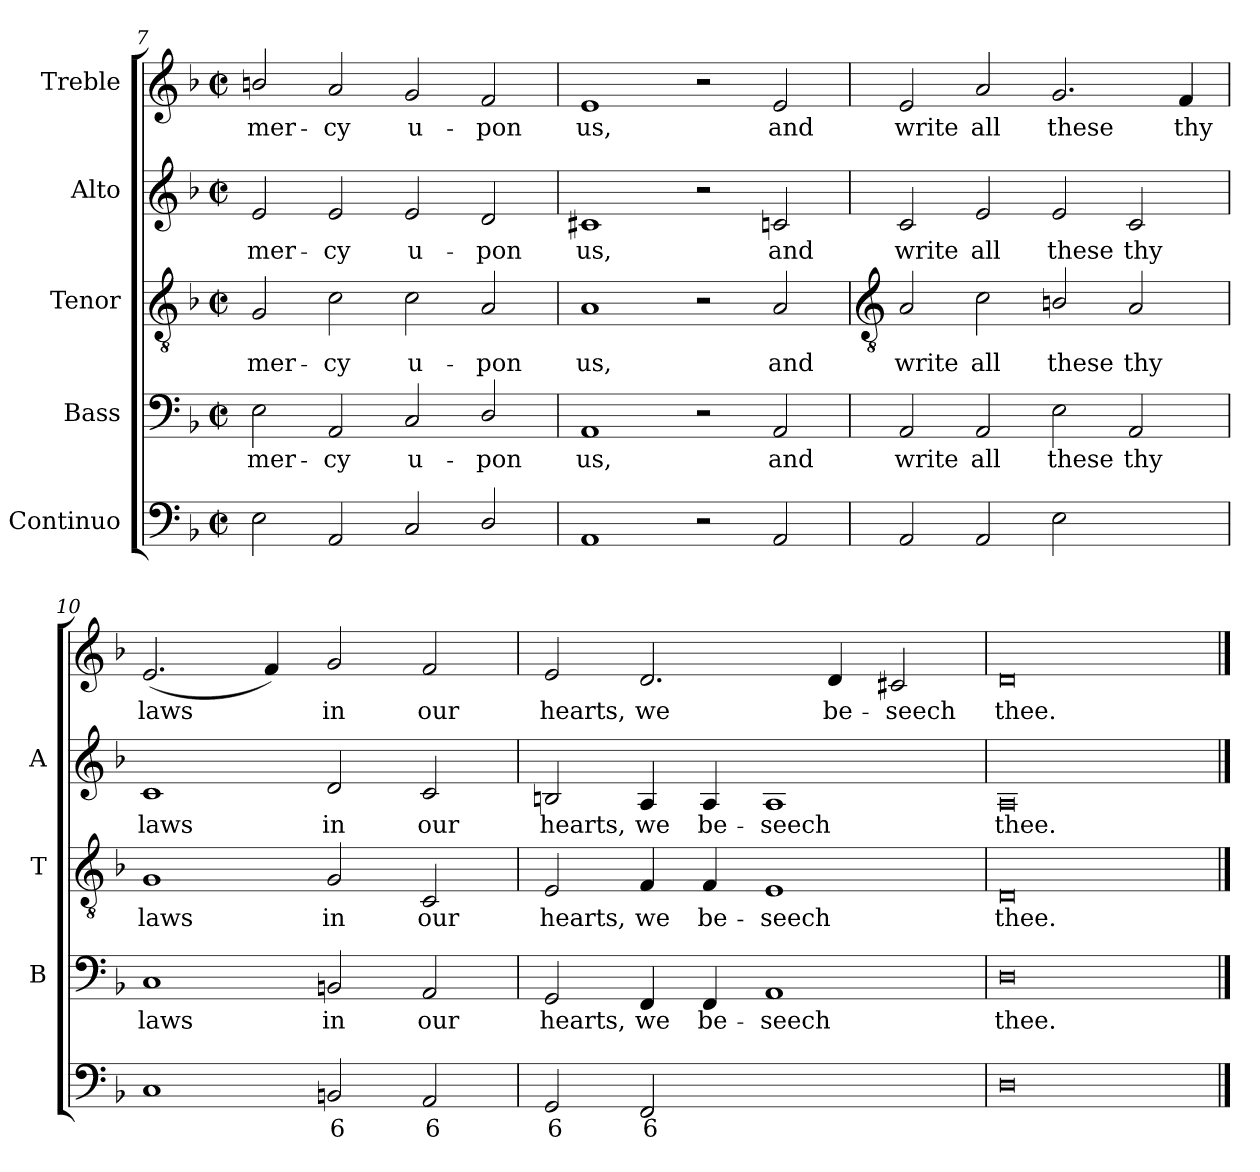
**kern	**text	**kern	**text	**kern	**text	**kern	**text	**kern	**text
*part5	*part5	*part4	*part4	*part3	*part3	*part2	*part2	*part1	*part1
*staff5	*staff5	*staff4	*staff4	*staff3	*staff3	*staff2	*staff2	*staff1	*staff1
*I"Continuo	*	*I"Bass	*	*I"Tenor	*	*I"Alto	*	*I"Treble	*
*	*	*I'B	*	*I'T	*	*I'A	*	*	*
*clefF4	*	*clefF4	*	*clefGv2	*	*clefG2	*	*clefG2	*
*k[b-]	*	*k[b-]	*	*k[b-]	*	*k[b-]	*	*k[b-]	*
*F:	*	*F:	*	*F:	*	*F:	*	*F:	*
*M4/2	*	*M4/2	*	*M4/2	*	*M4/2	*	*M4/2	*
*met(c|)	*	*met(c|)	*	*met(c|)	*	*met(c|)	*	*met(c|)	*
=7	=7	=7	=7	=7	=7	=7	=7	=7	=7
!	!	!	!LO:LY:b	!	!LO:LY:b	!	!LO:LY:b	!	!LO:LY:b
2E	.	2E	mer-	2G	mer-	2e	mer-	2bn/	mer-
!	!	!	!LO:LY:b	!	!LO:LY:b	!	!LO:LY:b	!	!LO:LY:b
2AA	.	2AA	-cy	2c	-cy	2e	-cy	2a	-cy
!	!	!	!LO:LY:b	!	!LO:LY:b	!	!LO:LY:b	!	!LO:LY:b
2C	.	2C	u-	2c	u-	2e	u-	2g	u-
!	!	!	!LO:LY:b	!	!LO:LY:b	!	!LO:LY:b	!	!LO:LY:b
2D/	.	2D/	-pon	2A	-pon	2d	-pon	2f	-pon
=8	=8	=8	=8	=8	=8	=8	=8	=8	=8
!	!	!	!LO:LY:b	!	!LO:LY:b	!	!LO:LY:b	!	!LO:LY:b
1AA	.	1AA	us,	1A	us,	1c#X	us,	1e	us,
2r	.	2r	.	2r	.	2r	.	2r	.
!	!	!	!LO:LY:b	!	!LO:LY:b	!	!LO:LY:b	!	!LO:LY:b
2AA	.	2AA	and	2A	and	2cn	and	2e	and
!!LO:LB:g=z
=9	=9	=9	=9	=9	=9	=9	=9	=9	=9
*	*	*	*	*clefGv2	*	*	*	*	*
!	!	!	!LO:LY:b	!	!LO:LY:b	!	!LO:LY:b	!	!LO:LY:b
2AA	.	2AA	write	2A	write	2c	write	2e	write
!	!	!	!LO:LY:b	!	!LO:LY:b	!	!LO:LY:b	!	!LO:LY:b
2AA	.	2AA	all	2c	all	2e	all	2a	all
!	!	!	!LO:LY:b	!	!LO:LY:b	!	!LO:LY:b	!	!LO:LY:b
2E	.	2E	these	2Bn/	these	2e	these	2.g	these
!	!LO:LY:b	!	!LO:LY:b	!	!LO:LY:b	!	!LO:LY:b	!	!
[4AAyy	7	2AA	thy	2A	thy	2c	thy	.	.
!	!LO:LY:b	!	!	!	!	!	!	!	!LO:LY:b
4AAyy]	6	.	.	.	.	.	.	4f	thy
=10	=10	=10	=10	=10	=10	=10	=10	=10	=10
!	!	!	!LO:LY:b	!	!LO:LY:b	!	!LO:LY:b	!	!LO:LY:b
1C	.	1C	laws	1G	laws	1c	laws	(<2.e	laws
.	.	.	.	.	.	.	.	4f)	.
!	!LO:LY:b	!	!LO:LY:b	!	!LO:LY:b	!	!LO:LY:b	!	!LO:LY:b
2BBn	6	2BBn	in	2G	in	2d	in	2g	in
!	!LO:LY:b	!	!LO:LY:b	!	!LO:LY:b	!	!LO:LY:b	!	!LO:LY:b
2AA	6	2AA	our	2C	our	2c	our	2f	our
=11	=11	=11	=11	=11	=11	=11	=11	=11	=11
!	!LO:LY:b	!	!LO:LY:b	!	!LO:LY:b	!	!LO:LY:b	!	!LO:LY:b
2GG	6	2GG	hearts,	2E	hearts,	2Bn	hearts,	2e	hearts,
!	!LO:LY:b	!	!LO:LY:b	!	!LO:LY:b	!	!LO:LY:b	!	!LO:LY:b
2FF	6	4FF	we	4F	we	4A	we	2.d	we
!	!	!	!LO:LY:b	!	!LO:LY:b	!	!LO:LY:b	!	!
.	.	4FF	be-	4F	be-	4A	be-	.	.
!	!LO:LY:b	!	!LO:LY:b	!	!LO:LY:b	!	!LO:LY:b	!	!
[2AAyy	4	1AA	-seech	1E	-seech	1A	-seech	.	.
!	!	!	!	!	!	!	!	!	!LO:LY:b
.	.	.	.	.	.	.	.	4d	be-
!	!LO:LY:b	!	!	!	!	!	!	!	!LO:LY:b
2AAyy]	3	.	.	.	.	.	.	2c#X	-seech
=12	=12	=12	=12	=12	=12	=12	=12	=12	=12
!	!	!	!LO:LY:b	!	!LO:LY:b	!	!LO:LY:b	!	!LO:LY:b
0D	.	0D	thee.	0D	thee.	0A	thee.	0d	thee.
==	==	==	==	==	==	==	==	==	==
*-	*-	*-	*-	*-	*-	*-	*-	*-	*-
